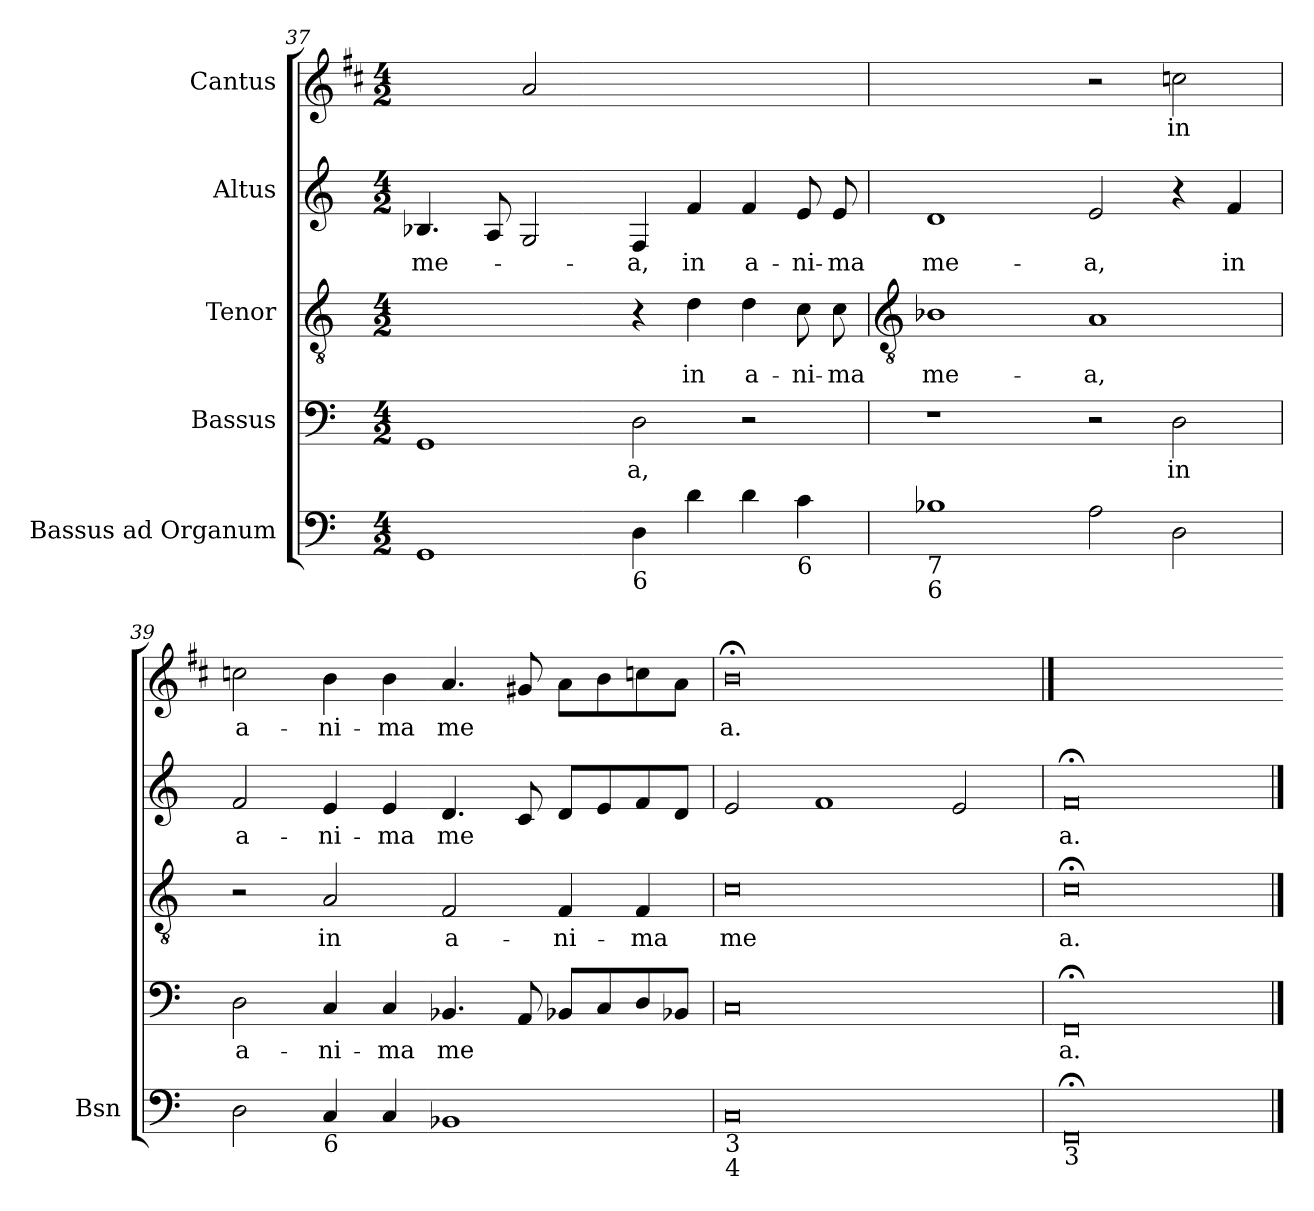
**kern	**kern	**text	**kern	**text	**kern	**text	**kern	**text
*part5	*part4	*part4	*part3	*part3	*part2	*part2	*part1	*part1
*staff5	*staff4	*staff4	*staff3	*staff3	*staff2	*staff2	*staff1	*staff1
*I"Bassus ad Organum	*I"Bassus	*	*I"Tenor	*	*I"Altus	*	*I"Cantus	*
*I'Bsn	*	*	*	*	*	*	*	*
!!LO:LB:g=z
*clefF4	*clefF4	*	*clefGv2	*	*clefG2	*	*clefG2	*
*	*	*	*	*	*	*	*ITrd1c2	*
*k[]	*k[]	*	*k[]	*	*k[]	*	*k[]	*
*C:	*C:	*	*C:	*	*C:	*	*C:	*
*M4/2	*M4/2	*	*M4/2	*	*M4/2	*	*M4/2	*
=37	=37	=37	=37	=37	=37	=37	=37	=37
!	!	!	!	!	!	!LO:LY:b	!	!
1GG	1GG	.	2.Dyy_	.	4.B-X	me-	2ayy]	.
.	.	.	.	.	8A	.	.	.
.	.	.	.	.	2G	.	2g	.
.	.	.	4Dyy]	.	.	.	.	.
!LO:TX:b:t=6	!	!	!	!	!	!	!	!
!	!	!LO:LY:b	!	!	!	!LO:LY:b	!	!LO:LY:b
4D	2D	a,	4r	.	4F	a,	[1ayy	a,
!	!	!	!	!LO:LY:b	!	!LO:LY:b	!	!
4d	.	.	4d	in	4f	in	.	.
!	!	!	!	!LO:LY:b	!	!LO:LY:b	!	!
4d	2r	.	4d	a-	4f	a-	.	.
!LO:TX:b:t=6	!	!	!	!	!	!	!	!
!	!	!	!	!LO:LY:b	!	!LO:LY:b	!	!
4c	.	.	8c	-ni-	8e	-ni-	.	.
!	!	!	!	!LO:LY:b	!	!LO:LY:b	!	!
.	.	.	8c	-ma	8e	-ma	.	.
!!LO:LB:g=z
=38	=38	=38	=38	=38	=38	=38	=38	=38
*	*	*	*clefGv2	*	*	*	*	*
!LO:TX:b:t=7	!	!	!	!	!	!	!	!
!LO:TX:b:t=6	!	!	!	!	!	!	!	!
!	!	!	!	!LO:LY:b	!	!LO:LY:b	!	!
1B-X	1r	.	1B-X	me-	1d	me-	2.ayy_	.
.	.	.	.	.	.	.	4ayy]	.
!	!	!	!	!LO:LY:b	!	!LO:LY:b	!	!
2A	2r	.	1A	-a,	2e	-a,	2r	.
!	!	!LO:LY:b	!	!	!	!	!	!LO:LY:b
2D	2D	in	.	.	4r	.	2b-X	in
!	!	!	!	!	!	!LO:LY:b	!	!
.	.	.	.	.	4f	in	.	.
=39	=39	=39	=39	=39	=39	=39	=39	=39
!	!	!LO:LY:b	!	!	!	!LO:LY:b	!	!LO:LY:b
2D	2D	a-	2r	.	2f	a-	2b-X	a-
!LO:TX:b:t=6	!	!	!	!	!	!	!	!
!	!	!LO:LY:b	!	!LO:LY:b	!	!LO:LY:b	!	!LO:LY:b
4C	4C	-ni-	2A	in	4e	-ni-	4a	-ni-
!	!	!LO:LY:b	!	!	!	!LO:LY:b	!	!LO:LY:b
4C	4C	-ma	.	.	4e	-ma	4a	-ma
!	!	!LO:LY:b	!	!LO:LY:b	!	!LO:LY:b	!	!LO:LY:b
1BB-X	4.BB-X	me	2F	a-	4.d	me	4.g	me
.	8AA	.	.	.	8c	.	8f#X	.
!	!	!	!	!LO:LY:b	!	!	!	!
.	8BB-XL	.	4F	-ni-	8dL	.	8gL	.
.	8C	.	.	.	8e	.	8a	.
!	!	!	!	!LO:LY:b	!	!	!	!
.	8D	.	4F	-ma	8f	.	8b-X	.
.	8BB-XJ	.	.	.	8dJ	.	8gJ	.
=40	=40	=40	=40	=40	=40	=40	=40	=40
!LO:TX:b:t=3	!	!	!	!	!	!	!	!
!LO:TX:b:t=4	!	!	!	!	!	!	!	!
!	!	!	!	!LO:LY:b	!	!	!	!LO:LY:b
0C	0C	.	0c	me	2e	.	0a;<	a.
.	.	.	.	.	1f	.	.	.
.	.	.	.	.	2e	.	.	.
=	=	==	=	==	=	==	==	==
!LO:TX:b:t=3	!	!	!	!	!	!	!	!
!	!	!LO:LY:b	!	!LO:LY:b	!	!LO:LY:b	!	!
0FF;<	0FF;<	a.	0c;<	a.	0f;<	a.	0ryy	.
==	==	=	==	=	==	=	=	=
*-	*-	*-	*-	*-	*-	*-	*-	*-
